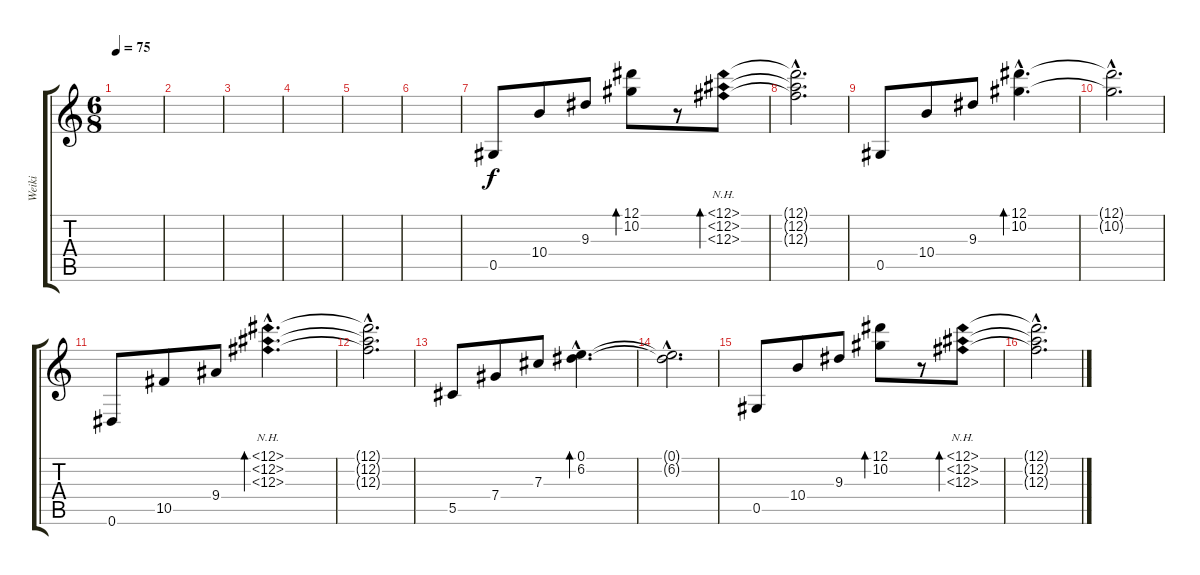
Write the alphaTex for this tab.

\track ("Weiki" "Weiki") {instrument overdrivenguitar}
\staff {score tabs}
\tuning (Eb4 Bb3 Gb3 Db3 Ab2 Eb2) {hide}
\ts (6 8)
\tempo 75
\clef g2
\ks c
|
|
|
|
|
|
0.5.8 10.4.8 9.3.8 (12.1 10.2).8{bd 240} r.8 (12.1{nh} 12.2{nh} 12.3{nh}).8{bd 240} |
(12.1{hac t} 12.2{hac t} 12.3{hac t}).2{d} |
0.5.8 10.4.8 9.3.8 (12.1{hac} 10.2{hac}).4{d bd 240} |
(12.1{hac t} 10.2{hac t}).2{d} |
0.6.8 10.5.8 9.4.8 (12.1{nh hac} 12.2{nh hac} 12.3{nh hac}).4{d bd 240} |
(12.1{hac t} 12.2{hac t} 12.3{hac t}).2{d} |
5.5.8 7.4.8 7.3.8 (0.1{hac} 6.2{hac}).4{d bd 240} |
(0.1{hac t} 6.2{hac t}).2{d} |
0.5.8 10.4.8 9.3.8 (12.1 10.2).8{bd 240} r.8 (12.1{nh} 12.2{nh} 12.3{nh}).8{bd 240} |
(12.1{hac t} 12.2{hac t} 12.3{hac t}).2{d}
